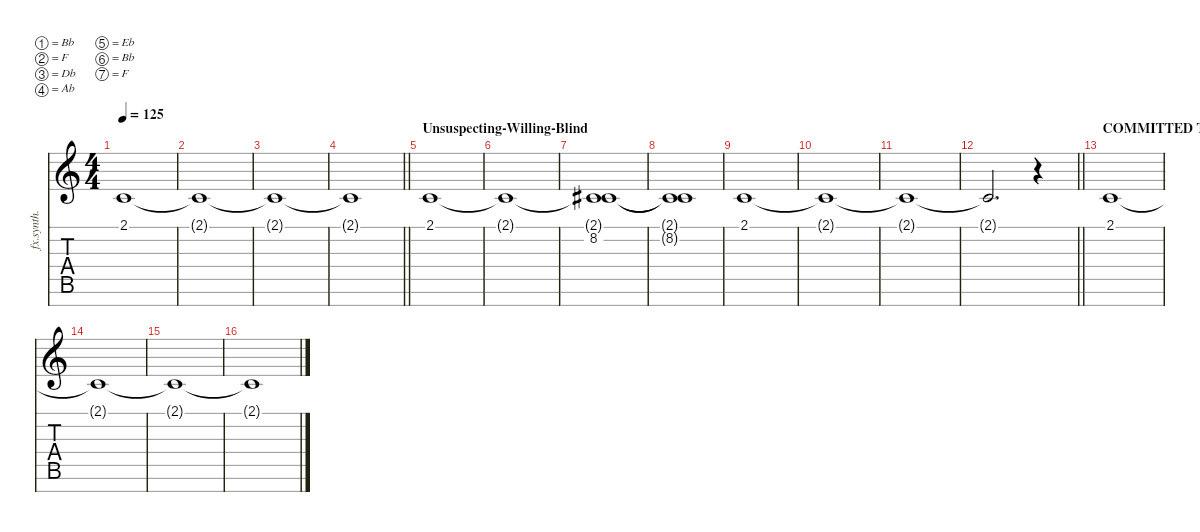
\defaultSystemsLayout 4
\hideDynamics
\bracketExtendMode nobrackets
\track ("FX" "fx.synth.") {instrument fx6goblins}
\staff {score tabs}
\tuning (Bb3 F3 Db3 Ab2 Eb2 Bb1 F1)
\ts (4 4)
\tempo 125
\clef g2
\ks c
2.1.1{dy f} |
2.1{t}.1 |
2.1{t}.1 |
\barLineRight lightlight
2.1{t}.1 |
\section ("" "Unsuspecting-Willing-Blind")
2.1.1 |
2.1{t}.1 |
(2.1{t} 8.2{acc #}).1 |
(2.1{t} 8.2{t acc #}).1 |
2.1.1 |
2.1{t}.1 |
2.1{t}.1 |
\barLineRight lightlight
2.1{t}.2{d} r.4 |
\section ("" "COMMITTED TO A LIE")
2.1.1 |
2.1{t}.1 |
2.1{t}.1 |
2.1{t}.1
